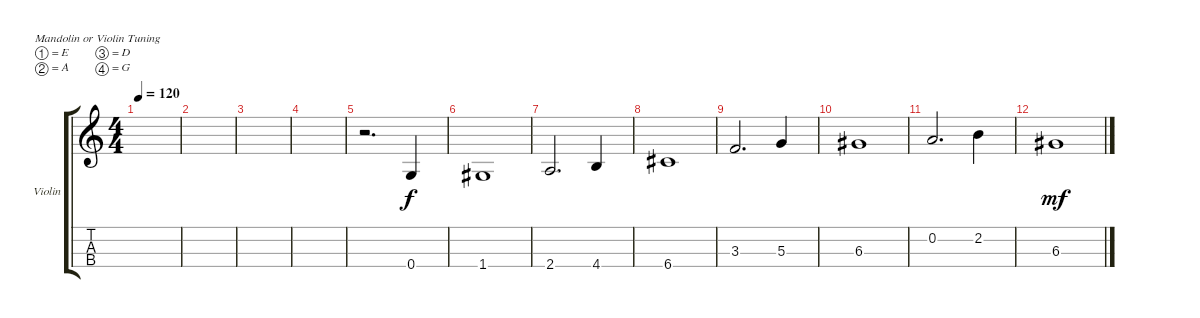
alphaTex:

\defaultSystemsLayout 4
\bracketExtendMode groupsimilarinstruments
\firstSystemTrackNameOrientation horizontal
\otherSystemsTrackNameOrientation horizontal
\track ("Violin" "Violin") {instrument violin}
\staff {score tabs}
\tuning (E5 A4 D4 G3)
\ts (4 4)
\tempo 120
\clef g2
\ks c
|
|
|
|
r.2{d} 0.4.4 |
1.4.1 |
2.4.2{d} 4.4.4 |
6.4.1 |
3.3.2{d} 5.3.4 |
6.3.1 |
0.2.2{d} 2.2.4 |
6.3.1{dy mf}
